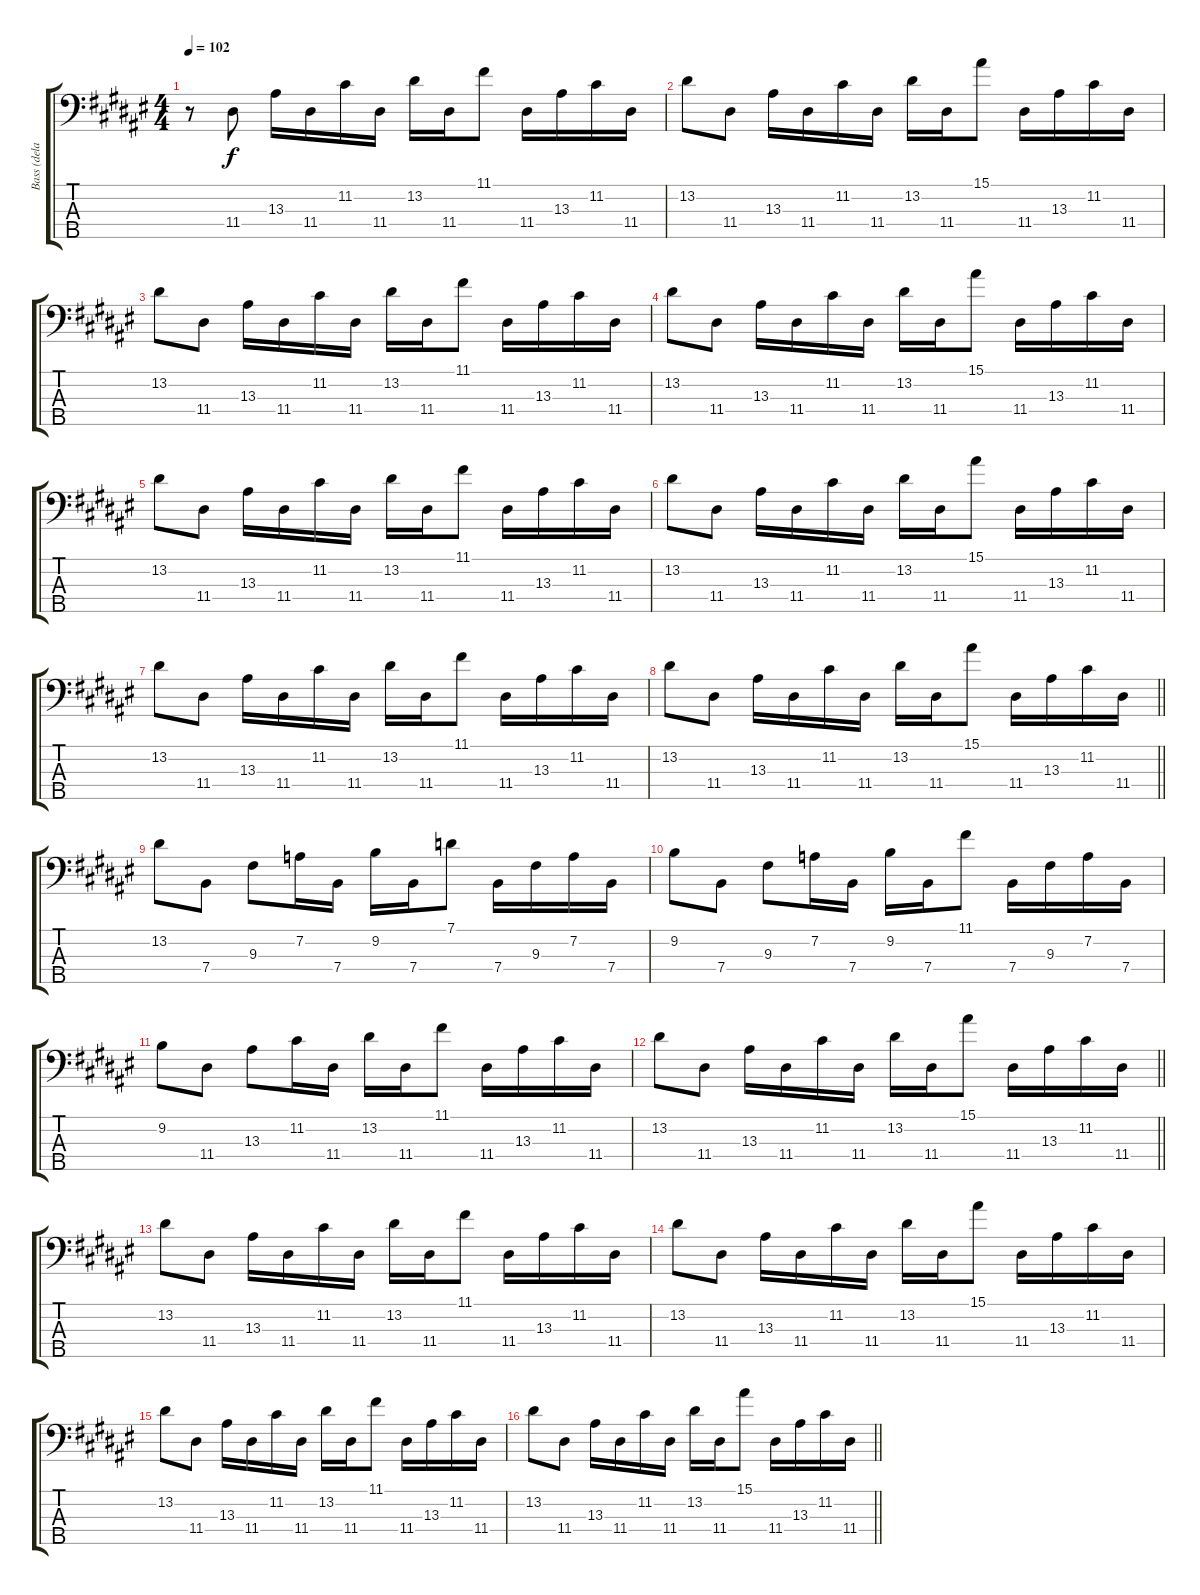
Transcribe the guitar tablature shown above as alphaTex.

\track ("Bass (delay)" "Bass (dela") {instrument synthbass1}
\staff {score tabs}
\tuning (G2 D2 A1 E1 B0) {hide}
\ts (4 4)
\tempo 102
\clef f4
\ks d#minor
r.8{dy f} 11.4.8 13.3.16 11.4.16 11.2.16 11.4.16 13.2.16 11.4.16 11.1.8 11.4.16 13.3.16 11.2.16 11.4.16 |
13.2.8 11.4.8 13.3.16 11.4.16 11.2.16 11.4.16 13.2.16 11.4.16 15.1.8 11.4.16 13.3.16 11.2.16 11.4.16 |
13.2.8 11.4.8 13.3.16 11.4.16 11.2.16 11.4.16 13.2.16 11.4.16 11.1.8 11.4.16 13.3.16 11.2.16 11.4.16 |
13.2.8 11.4.8 13.3.16 11.4.16 11.2.16 11.4.16 13.2.16 11.4.16 15.1.8 11.4.16 13.3.16 11.2.16 11.4.16 |
13.2.8 11.4.8 13.3.16 11.4.16 11.2.16 11.4.16 13.2.16 11.4.16 11.1.8 11.4.16 13.3.16 11.2.16 11.4.16 |
13.2.8 11.4.8 13.3.16 11.4.16 11.2.16 11.4.16 13.2.16 11.4.16 15.1.8 11.4.16 13.3.16 11.2.16 11.4.16 |
13.2.8 11.4.8 13.3.16 11.4.16 11.2.16 11.4.16 13.2.16 11.4.16 11.1.8 11.4.16 13.3.16 11.2.16 11.4.16 |
\barLineRight lightlight
13.2.8 11.4.8 13.3.16 11.4.16 11.2.16 11.4.16 13.2.16 11.4.16 15.1.8 11.4.16 13.3.16 11.2.16 11.4.16 |
13.2.8 7.4.8 9.3.8 7.2.16 7.4.16 9.2.16 7.4.16 7.1.8 7.4.16 9.3.16 7.2.16 7.4.16 |
9.2.8 7.4.8 9.3.8 7.2.16 7.4.16 9.2.16 7.4.16 11.1.8 7.4.16 9.3.16 7.2.16 7.4.16 |
9.2.8 11.4.8 13.3.8 11.2.16 11.4.16 13.2.16 11.4.16 11.1.8 11.4.16 13.3.16 11.2.16 11.4.16 |
\barLineRight lightlight
13.2.8 11.4.8 13.3.16 11.4.16 11.2.16 11.4.16 13.2.16 11.4.16 15.1.8 11.4.16 13.3.16 11.2.16 11.4.16 |
13.2.8 11.4.8 13.3.16 11.4.16 11.2.16 11.4.16 13.2.16 11.4.16 11.1.8 11.4.16 13.3.16 11.2.16 11.4.16 |
13.2.8 11.4.8 13.3.16 11.4.16 11.2.16 11.4.16 13.2.16 11.4.16 15.1.8 11.4.16 13.3.16 11.2.16 11.4.16 |
13.2.8 11.4.8 13.3.16 11.4.16 11.2.16 11.4.16 13.2.16 11.4.16 11.1.8 11.4.16 13.3.16 11.2.16 11.4.16 |
\barLineRight lightlight
13.2.8 11.4.8 13.3.16 11.4.16 11.2.16 11.4.16 13.2.16 11.4.16 15.1.8 11.4.16 13.3.16 11.2.16 11.4.16
